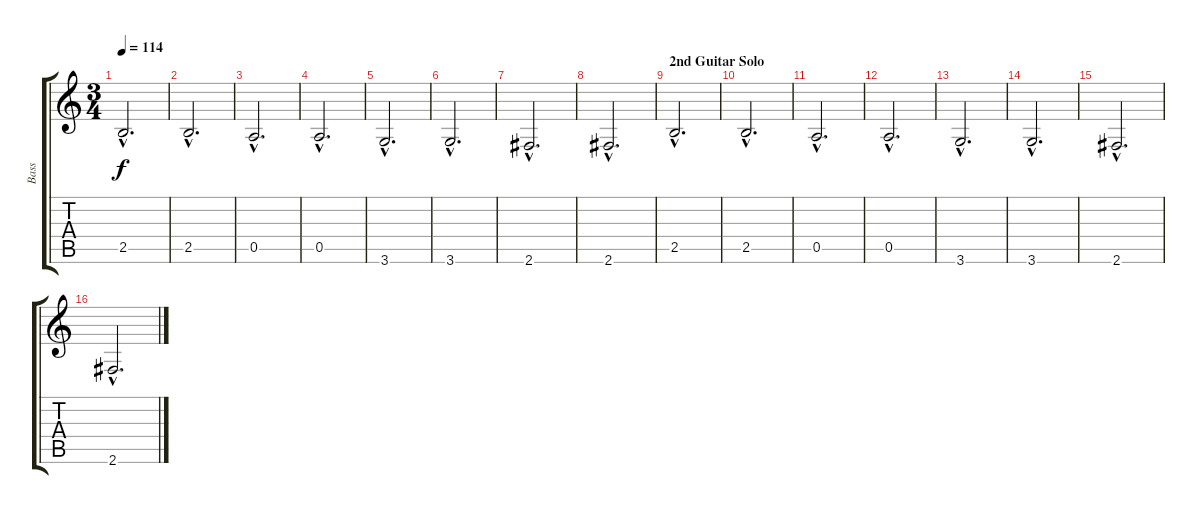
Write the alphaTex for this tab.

\track ("Bass" "Bass") {instrument acousticbass}
\staff {score tabs}
\tuning (E4 B3 G3 D3 A2 E2) {hide}
\ts (3 4)
\tempo 114
\clef g2
\ks c
2.5{hac}.2{d dy f} |
2.5{hac}.2{d} |
0.5{hac}.2{d} |
0.5{hac}.2{d} |
3.6{hac}.2{d} |
3.6{hac}.2{d} |
2.6{hac}.2{d} |
2.6{hac}.2{d} |
\section ("" "2nd Guitar Solo")
2.5{hac}.2{d} |
2.5{hac}.2{d} |
0.5{hac}.2{d} |
0.5{hac}.2{d} |
3.6{hac}.2{d} |
3.6{hac}.2{d} |
2.6{hac}.2{d} |
2.6{hac}.2{d}
